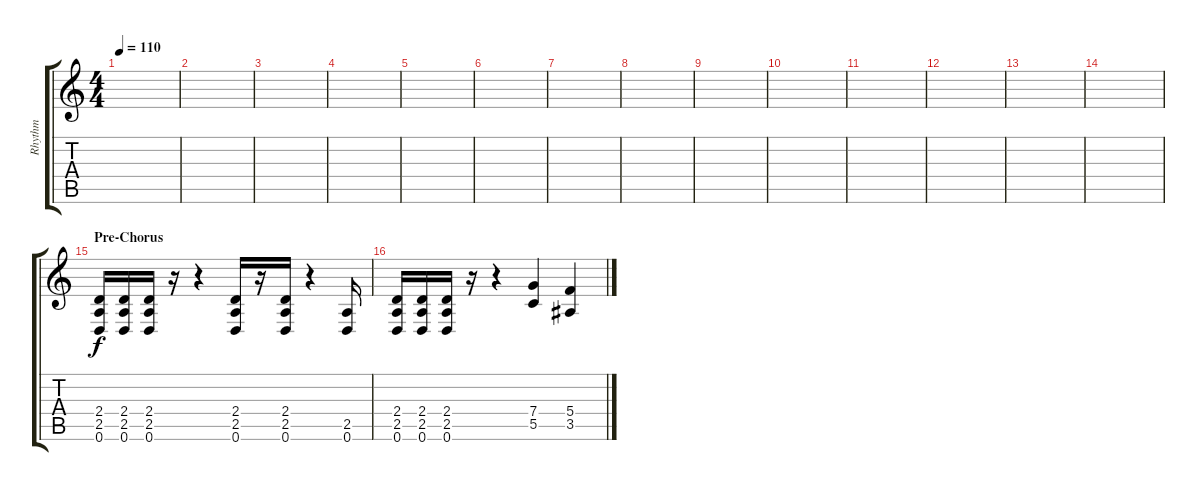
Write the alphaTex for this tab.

\track ("Rhythm" "Rhythm") {instrument distortionguitar}
\staff {score tabs}
\tuning (D4 A3 F3 C3 G2 D2) {hide}
\ts (4 4)
\tempo 110
\clef g2
\ks c
|
|
|
|
|
|
|
|
|
|
|
|
|
|
\section ("" "Pre-Chorus")
(2.4 2.5 0.6).16 (2.4 2.5 0.6).16 (2.4 2.5 0.6).16 r.16 r.4 (2.4 2.5 0.6).16 r.16 (2.4 2.5 0.6).16 r.4 (2.5 0.6).16 |
(2.4 2.5 0.6).16 (2.4 2.5 0.6).16 (2.4 2.5 0.6).16 r.16 r.4 (7.4 5.5).4 (5.4 3.5).4
